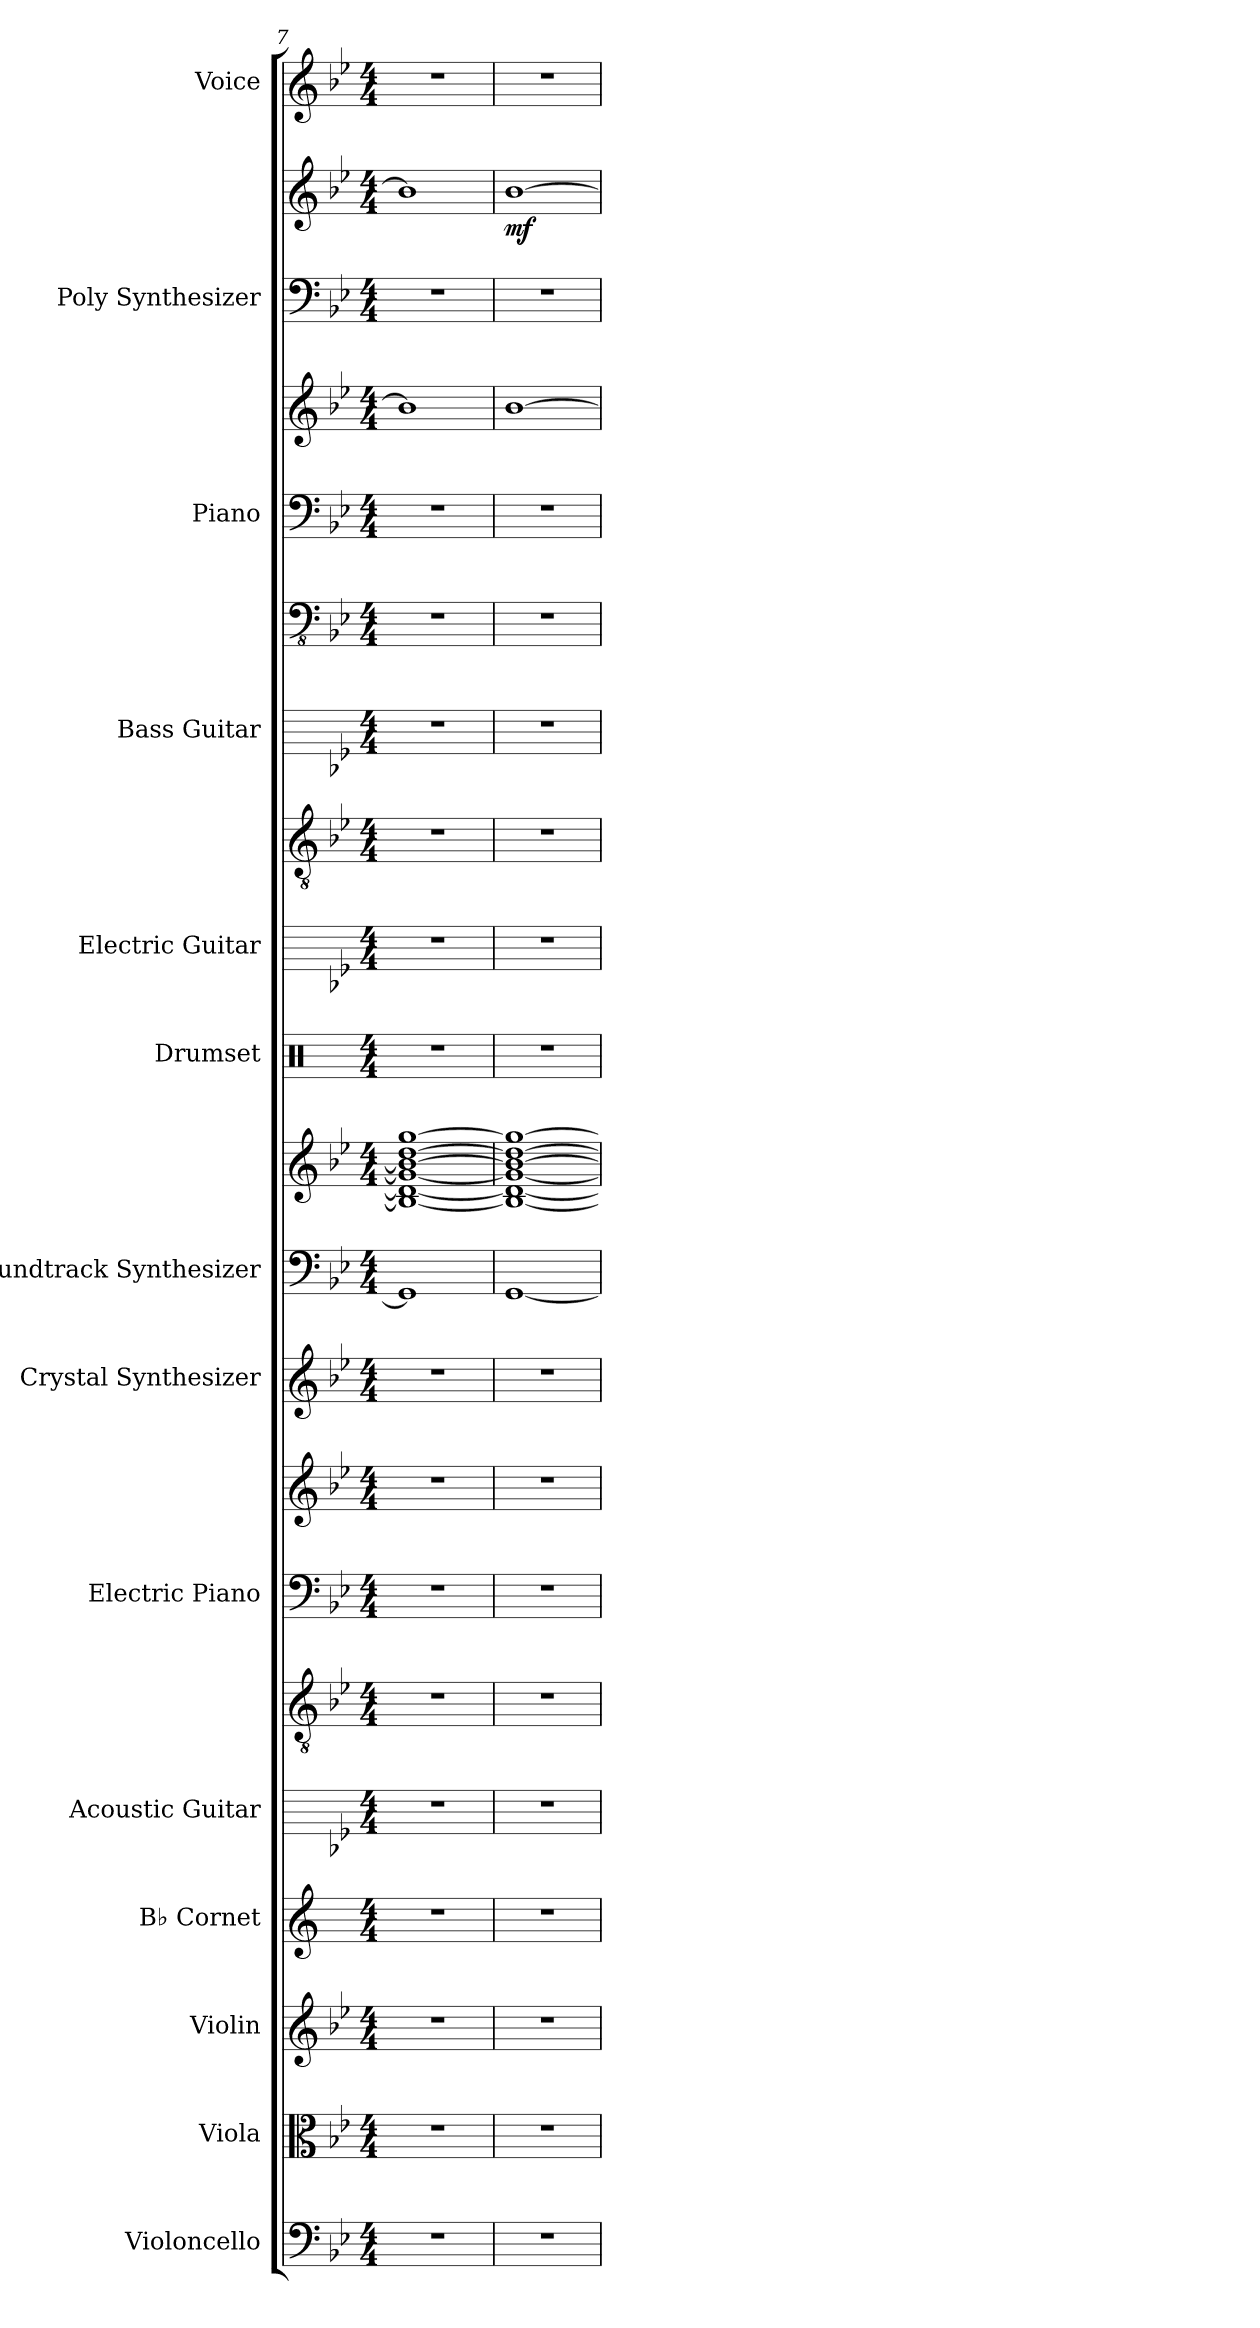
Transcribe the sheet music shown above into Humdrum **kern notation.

**kern	**kern	**kern	**kern	**kern	**kern	**kern	**kern	**kern	**kern	**kern	**kern	**kern	**kern	**kern	**kern	**kern	**kern	**kern	**kern	**dynam	**kern
*part14	*part13	*part12	*part11	*part10	*part10	*part9	*part9	*part8	*part7	*part7	*part6	*part5	*part5	*part4	*part4	*part3	*part3	*part2	*part2	*part2	*part1
*staff21	*staff20	*staff19	*staff18	*staff17	*staff16	*staff15	*staff14	*staff13	*staff12	*staff11	*staff10	*staff9	*staff8	*staff7	*staff6	*staff5	*staff4	*staff3	*staff2	*staff2/3	*staff1
*I"Violoncello	*I"Viola	*I"Violin	*I"B♭ Cornet	*I"Acoustic Guitar	*	*I"Electric Piano	*	*I"Crystal Synthesizer	*I"Soundtrack Synthesizer	*	*I"Drumset	*I"Electric Guitar	*	*I"Bass Guitar	*	*I"Piano	*	*I"Poly Synthesizer	*	*	*I"Voice
*I'Vc.	*I'Vla.	*I'Vln.	*I'B♭ Cnt.	*I'Guit.	*	*I'El. Pno.	*	*I'Synth.	*I'Synth.	*	*I'Drs.	*I'El. Guit.	*	*I'B. Guit.	*	*I'Pno.	*	*I'Synth.	*	*	*I'Vo.
!!LO:PB:g=z
*clefF4	*clefC3	*clefG2	*clefG2	*	*clefGv2	*clefF4	*clefG2	*clefG2	*clefF4	*clefG2	*clefX	*	*clefGv2	*	*clefFv4	*clefF4	*clefG2	*clefF4	*clefG2	*	*clefG2
*	*	*	*ITrd1c2	*	*	*	*	*	*	*	*	*	*	*	*	*	*	*	*	*	*
*k[b-e-]	*k[b-e-]	*k[b-e-]	*k[b-e-]	*k[b-e-]	*k[b-e-]	*k[b-e-]	*k[b-e-]	*k[b-e-]	*k[b-e-]	*k[b-e-]	*k[]	*k[b-e-]	*k[b-e-]	*k[b-e-]	*k[b-e-]	*k[b-e-]	*k[b-e-]	*k[b-e-]	*k[b-e-]	*	*k[b-e-]
*M4/4	*M4/4	*M4/4	*M4/4	*M4/4	*M4/4	*M4/4	*M4/4	*M4/4	*M4/4	*M4/4	*M4/4	*M4/4	*M4/4	*M4/4	*M4/4	*M4/4	*M4/4	*M4/4	*M4/4	*	*M4/4
=7	=7	=7	=7	=7	=7	=7	=7	=7	=7	=7	=7	=7	=7	=7	=7	=7	=7	=7	=7	=7	=7
1r	1r	1r	1r	1r	1r	1r	1r	1r	1GG]	1B-_ 1d_ 1g_ 1b-_ [1dd [1gg	1r	1r	1r	1r	1r	1r	1b-]	1r	1b-]	.	1r
=8	=8	=8	=8	=8	=8	=8	=8	=8	=8	=8	=8	=8	=8	=8	=8	=8	=8	=8	=8	=8	=8
!	!	!	!	!	!	!	!	!	!	!	!	!	!	!	!	!	!	!	!	!LO:DY:b	!
1r	1r	1r	1r	1r	1r	1r	1r	1r	[1GG	1B-_ 1d_ 1g_ 1b-_ 1dd_ 1gg_	1r	1r	1r	1r	1r	1r	[1b-	1r	[1b-	mf	1r
=	=	=	=	=	=	=	=	=	=	=	=	=	=	=	=	=	=	=	=	=	=
*-	*-	*-	*-	*-	*-	*-	*-	*-	*-	*-	*-	*-	*-	*-	*-	*-	*-	*-	*-	*-	*-
